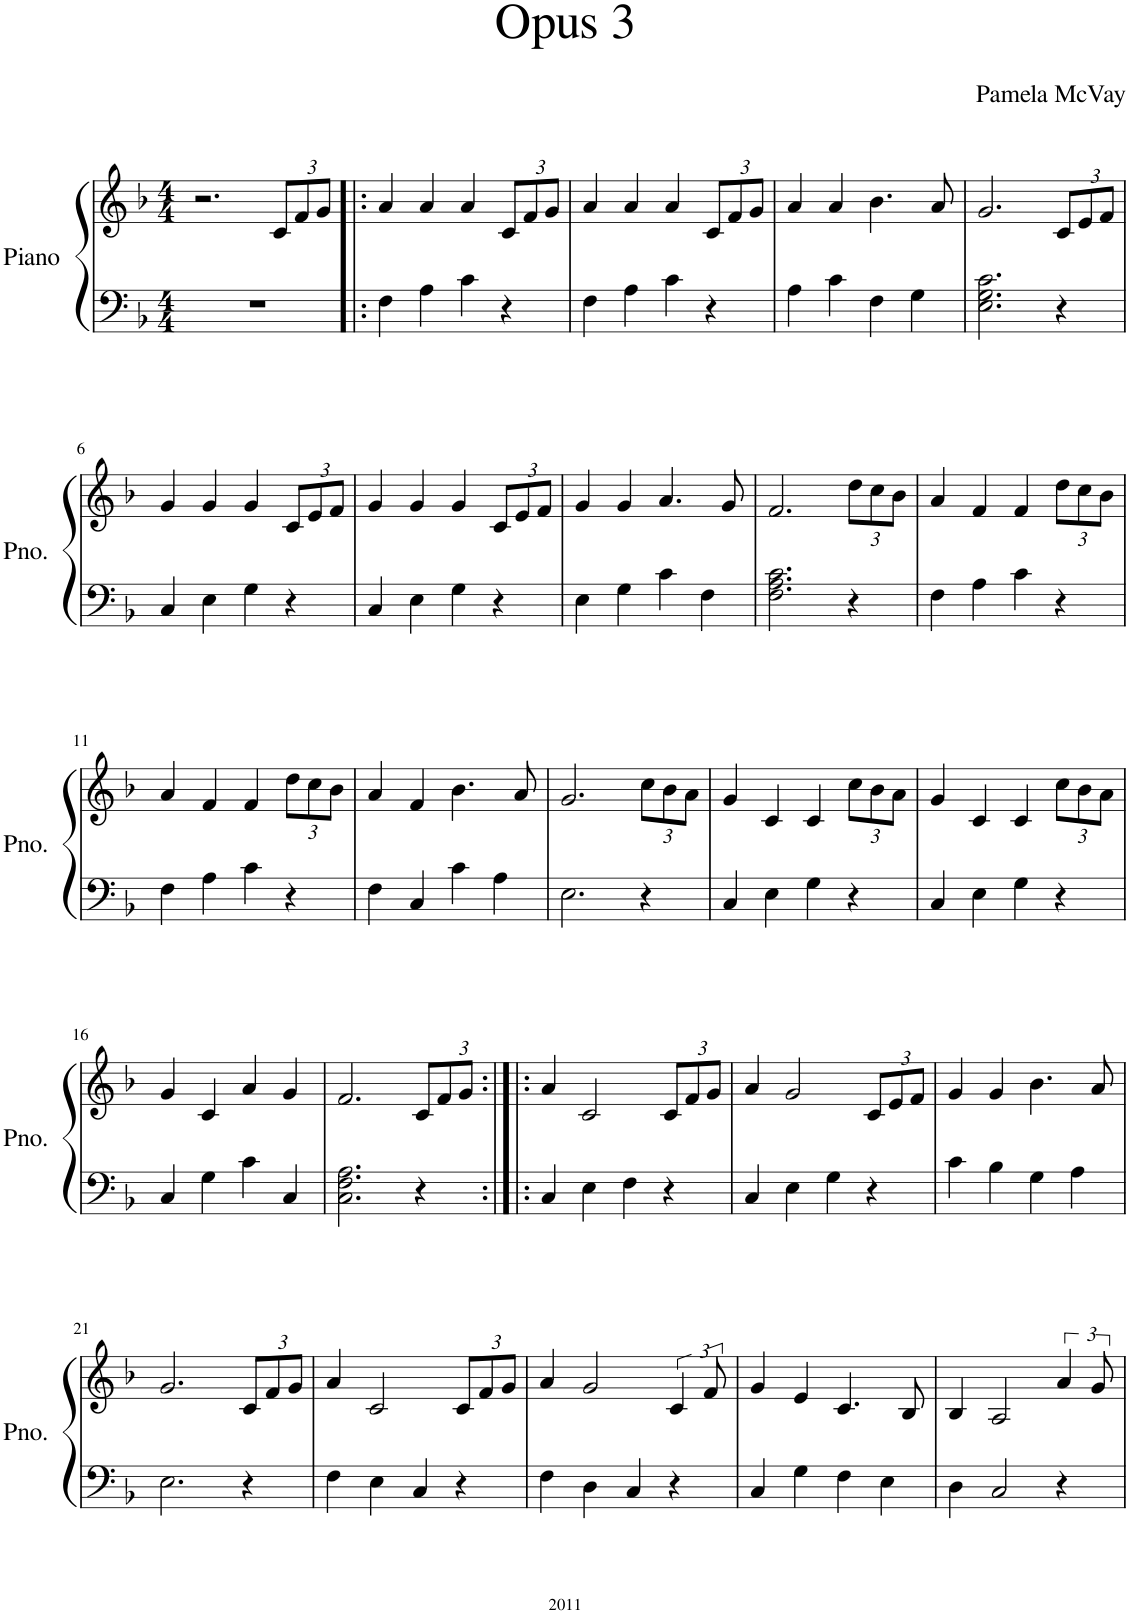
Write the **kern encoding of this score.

**kern	**kern
*part1	*part1
*staff2	*staff1
*I"Piano	*
*I'Pno.	*
*clefF4	*clefG2
*k[b-]	*k[b-]
*M4/4	*M4/4
=1	=1
1r	2.r
*	*Xbrackettup
.	12c/L
.	12f/
.	12g/J
=2!|:	=2!|:
4F\	4a/
4A\	4a/
4c\	4a/
4r	12c/L
.	12f/
.	12g/J
=3	=3
4F\	4a/
4A\	4a/
4c\	4a/
4r	12c/L
.	12f/
.	12g/J
=4	=4
4A\	4a/
4c\	4a/
4F\	4.b-\
4G\	.
.	8a/
=5	=5
2.E\ 2.G\ 2.c\	2.g/
4r	12c/L
.	12e/
.	12f/J
!!LO:LB:g=z
=6	=6
4C/	4g/
4E\	4g/
4G\	4g/
4r	12c/L
.	12e/
.	12f/J
=7	=7
4C/	4g/
4E\	4g/
4G\	4g/
4r	12c/L
.	12e/
.	12f/J
=8	=8
4E\	4g/
4G\	4g/
4c\	4.a/
4F\	.
.	8g/
=9	=9
2.F\ 2.A\ 2.c\	2.f/
4r	12dd\L
.	12cc\
.	12b-\J
=10	=10
4F\	4a/
4A\	4f/
4c\	4f/
4r	12dd\L
.	12cc\
.	12b-\J
!!LO:LB:g=z
=11	=11
4F\	4a/
4A\	4f/
4c\	4f/
4r	12dd\L
.	12cc\
.	12b-\J
=12	=12
4F\	4a/
4C/	4f/
4c\	4.b-\
4A\	.
.	8a/
=13	=13
2.E\	2.g/
4r	12cc\L
.	12b-\
.	12a\J
=14	=14
4C/	4g/
4E\	4c/
4G\	4c/
4r	12cc\L
.	12b-\
.	12a\J
=15	=15
4C/	4g/
4E\	4c/
4G\	4c/
4r	12cc\L
.	12b-\
.	12a\J
!!LO:LB:g=z
=16	=16
4C/	4g/
4G\	4c/
4c\	4a/
4C/	4g/
=17	=17
2.C\ 2.F\ 2.A\	2.f/
4r	12c/L
.	12f/
.	12g/J
=18:|!|:	=18:|!|:
4C/	4a/
4E\	2c/
4F\	.
4r	12c/L
.	12f/
.	12g/J
=19	=19
4C/	4a/
4E\	2g/
4G\	.
4r	12c/L
.	12e/
.	12f/J
=20	=20
4c\	4g/
4B-\	4g/
4G\	4.b-\
4A\	.
.	8a/
!!LO:LB:g=z
=21	=21
2.E\	2.g/
4r	12c/L
.	12f/
.	12g/J
=22	=22
4F\	4a/
4E\	2c/
4C/	.
4r	12c/L
.	12f/
.	12g/J
=23	=23
4F\	4a/
4D\	2g/
4C/	.
*	*brackettup
4r	6c/
.	12f/
=24	=24
4C/	4g/
4G\	4e/
4F\	4.c/
4E\	.
.	8B-/
=25	=25
4D\	4B-/
2C/	2A/
4r	6a/
.	12g/
=	=
*-	*-
